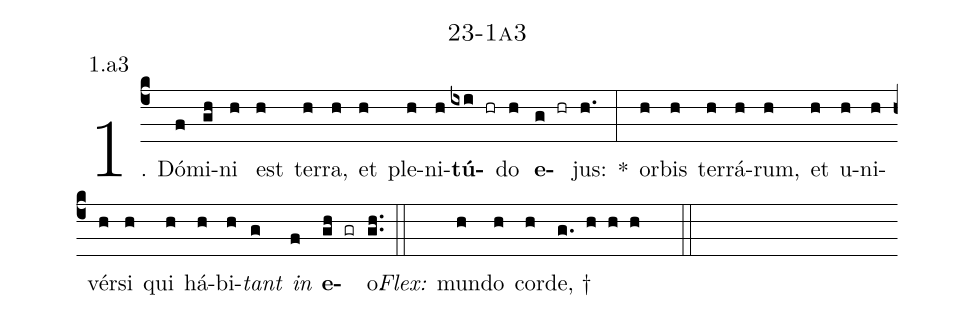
name: 23-1a3;
annotation: 1.a3;
%%
(c4)1. Dó(f)mi(gh)ni(h) est(h) ter(h)ra,(h) et(h) ple(h)ni(h)<b>tú</b>(ixi hr)do(h) <b>e</b>(g hr)jus:(h.) *(:) or(h)bis(h) ter(h)rá(h)rum,(h) et(h) u(h)ni(h)vér(h)si(h) qui(h) há(h)bi(h)<i>tant</i>(g) <i>in</i>(f) <b>e</b>(gh gr)o.(gh..) (::)
<i>Flex:</i>()  mun(h)do(h) cor(h)de, †(g. h h h  ::)
